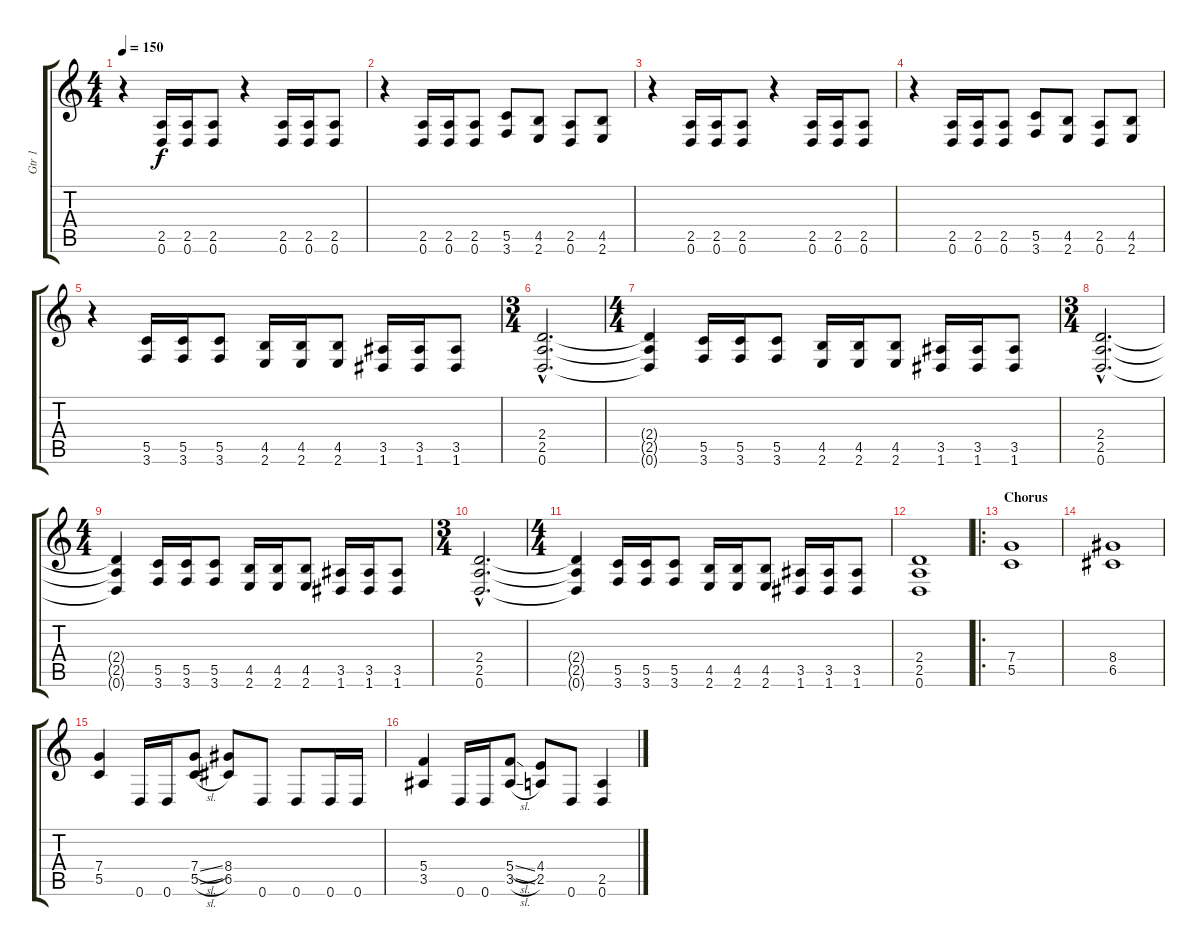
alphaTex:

\track ("Gtr 1" "Gtr 1") {instrument distortionguitar}
\staff {score tabs}
\tuning (D4 A3 F3 C3 G2 D2) {hide}
\ts (4 4)
\tempo 150
\clef g2
\ks c
r.4{dy f} (2.5 0.6).16 (2.5 0.6).16 (2.5 0.6).8 r.4 (2.5 0.6).16 (2.5 0.6).16 (2.5 0.6).8 |
r.4 (2.5 0.6).16 (2.5 0.6).16 (2.5 0.6).8 (5.5 3.6).8 (4.5 2.6).8 (2.5 0.6).8 (4.5 2.6).8 |
r.4 (2.5 0.6).16 (2.5 0.6).16 (2.5 0.6).8 r.4 (2.5 0.6).16 (2.5 0.6).16 (2.5 0.6).8 |
r.4 (2.5 0.6).16 (2.5 0.6).16 (2.5 0.6).8 (5.5 3.6).8 (4.5 2.6).8 (2.5 0.6).8 (4.5 2.6).8 |
r.4 (5.5 3.6).16 (5.5 3.6).16 (5.5 3.6).8 (4.5 2.6).16 (4.5 2.6).16 (4.5 2.6).8 (3.5 1.6).16 (3.5 1.6).16 (3.5 1.6).8 |
\ts (3 4)
(2.4{hac} 2.5{hac} 0.6{hac}).2{d} |
\ts (4 4)
(2.4{t} 2.5{t} 0.6{t}).4 (5.5 3.6).16 (5.5 3.6).16 (5.5 3.6).8 (4.5 2.6).16 (4.5 2.6).16 (4.5 2.6).8 (3.5 1.6).16 (3.5 1.6).16 (3.5 1.6).8 |
\ts (3 4)
(2.4{hac} 2.5{hac} 0.6{hac}).2{d} |
\ts (4 4)
(2.4{t} 2.5{t} 0.6{t}).4 (5.5 3.6).16 (5.5 3.6).16 (5.5 3.6).8 (4.5 2.6).16 (4.5 2.6).16 (4.5 2.6).8 (3.5 1.6).16 (3.5 1.6).16 (3.5 1.6).8 |
\ts (3 4)
(2.4{hac} 2.5{hac} 0.6{hac}).2{d} |
\ts (4 4)
(2.4{t} 2.5{t} 0.6{t}).4 (5.5 3.6).16 (5.5 3.6).16 (5.5 3.6).8 (4.5 2.6).16 (4.5 2.6).16 (4.5 2.6).8 (3.5 1.6).16 (3.5 1.6).16 (3.5 1.6).8 |
(2.4 2.5 0.6).1 |
\ro
\section ("" "Chorus")
(7.4 5.5).1 |
(8.4 6.5).1 |
(7.4 5.5).4 0.6.16 0.6.16 (7.4{sl} 5.5{sl}).8 (8.4 6.5).8 0.6.8 0.6.8 0.6.16 0.6.16 |
(5.4 3.5).4 0.6.16 0.6.16 (5.4{sl} 3.5{sl}).8 (4.4 2.5).8 0.6.8 (2.5 0.6).4
